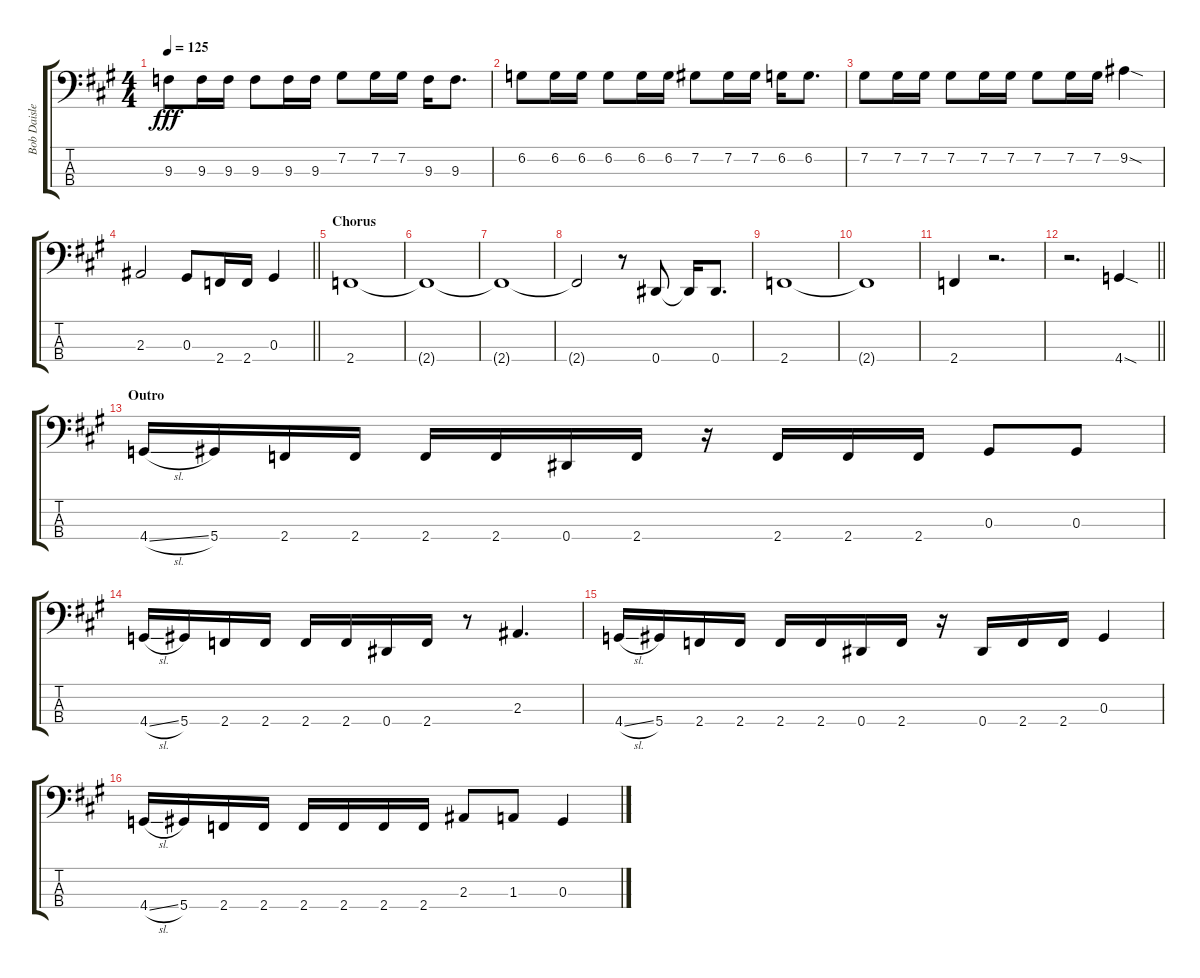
\track ("Bob Daisley - Bass" "Bob Daisle") {instrument electricbasspick}
\staff {score tabs}
\tuning (Gb2 Db2 Ab1 Eb1) {hide}
\ts (4 4)
\tempo 125
\clef f4
\ks a
9.3.8{dy fff} 9.3.16 9.3.16 9.3.8 9.3.16 9.3.16 7.2.8 7.2.16 7.2.16 9.3.16 9.3.8{d} |
6.2.8 6.2.16 6.2.16 6.2.8 6.2.16 6.2.16 7.2.8 7.2.16 7.2.16 6.2.16 6.2.8{d} |
7.2.8 7.2.16 7.2.16 7.2.8 7.2.16 7.2.16 7.2.8 7.2.16 7.2.16 9.2{sod}.4 |
\barLineRight lightlight
2.3.2 0.3.8 2.4.16 2.4.16 0.3.4 |
\section ("" "Chorus")
2.4.1 |
2.4{t}.1 |
2.4{t}.1 |
2.4{t}.2 r.8 0.4.8 0.4{t}.16 0.4.8{d} |
2.4.1 |
2.4{t}.1 |
2.4.4 r.2{d} |
\barLineRight lightlight
r.2{d} 4.4{sod}.4 |
\section ("" "Outro")
4.4{sl}.16 5.4.16 2.4.16 2.4.16 2.4.16 2.4.16 0.4.16 2.4.16 r.16 2.4.16 2.4.16 2.4.16 0.3.8 0.3.8 |
4.4{sl}.16 5.4.16 2.4.16 2.4.16 2.4.16 2.4.16 0.4.16 2.4.16 r.8 2.3.4{d} |
4.4{sl}.16 5.4.16 2.4.16 2.4.16 2.4.16 2.4.16 0.4.16 2.4.16 r.16 0.4.16 2.4.16 2.4.16 0.3.4 |
4.4{sl}.16 5.4.16 2.4.16 2.4.16 2.4.16 2.4.16 2.4.16 2.4.16 2.3.8 1.3.8 0.3.4
